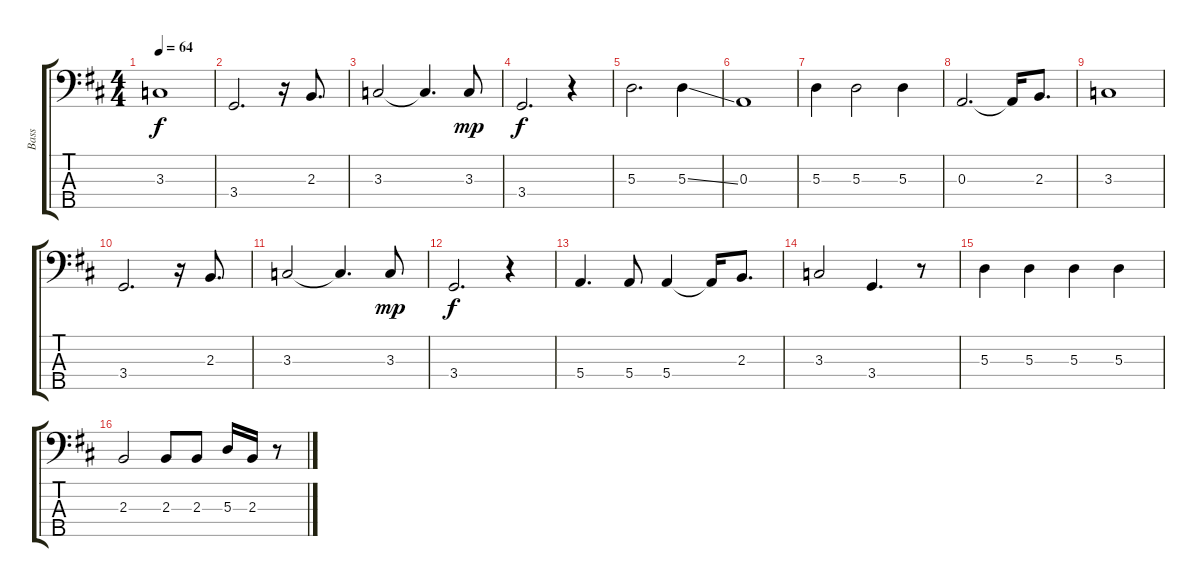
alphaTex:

\track ("Bass" "Bass") {instrument electricbasspick}
\staff {score tabs}
\tuning (G2 D2 A1 E1 B0) {hide}
\ts (4 4)
\tempo 64
\clef f4
\ks d
3.3.1{dy f} |
3.4.2{d} r.16 2.3.8{d} |
3.3.2 3.3{t}.4{d} 3.3.8{dy mp} |
3.4.2{d dy f} r.4 |
5.3.2{d} 5.3{ss}.4 |
0.3.1 |
5.3.4 5.3.2 5.3.4 |
0.3.2{d} 0.3{t}.16 2.3.8{d} |
3.3.1 |
3.4.2{d} r.16 2.3.8{d} |
3.3.2 3.3{t}.4{d} 3.3.8{dy mp} |
3.4.2{d dy f} r.4 |
5.4.4{d} 5.4.8 5.4.4 5.4{t}.16 2.3.8{d} |
3.3.2 3.4.4{d} r.8 |
5.3.4 5.3.4 5.3.4 5.3.4 |
2.3.2 2.3.8 2.3.8 5.3.16 2.3.16 r.8
